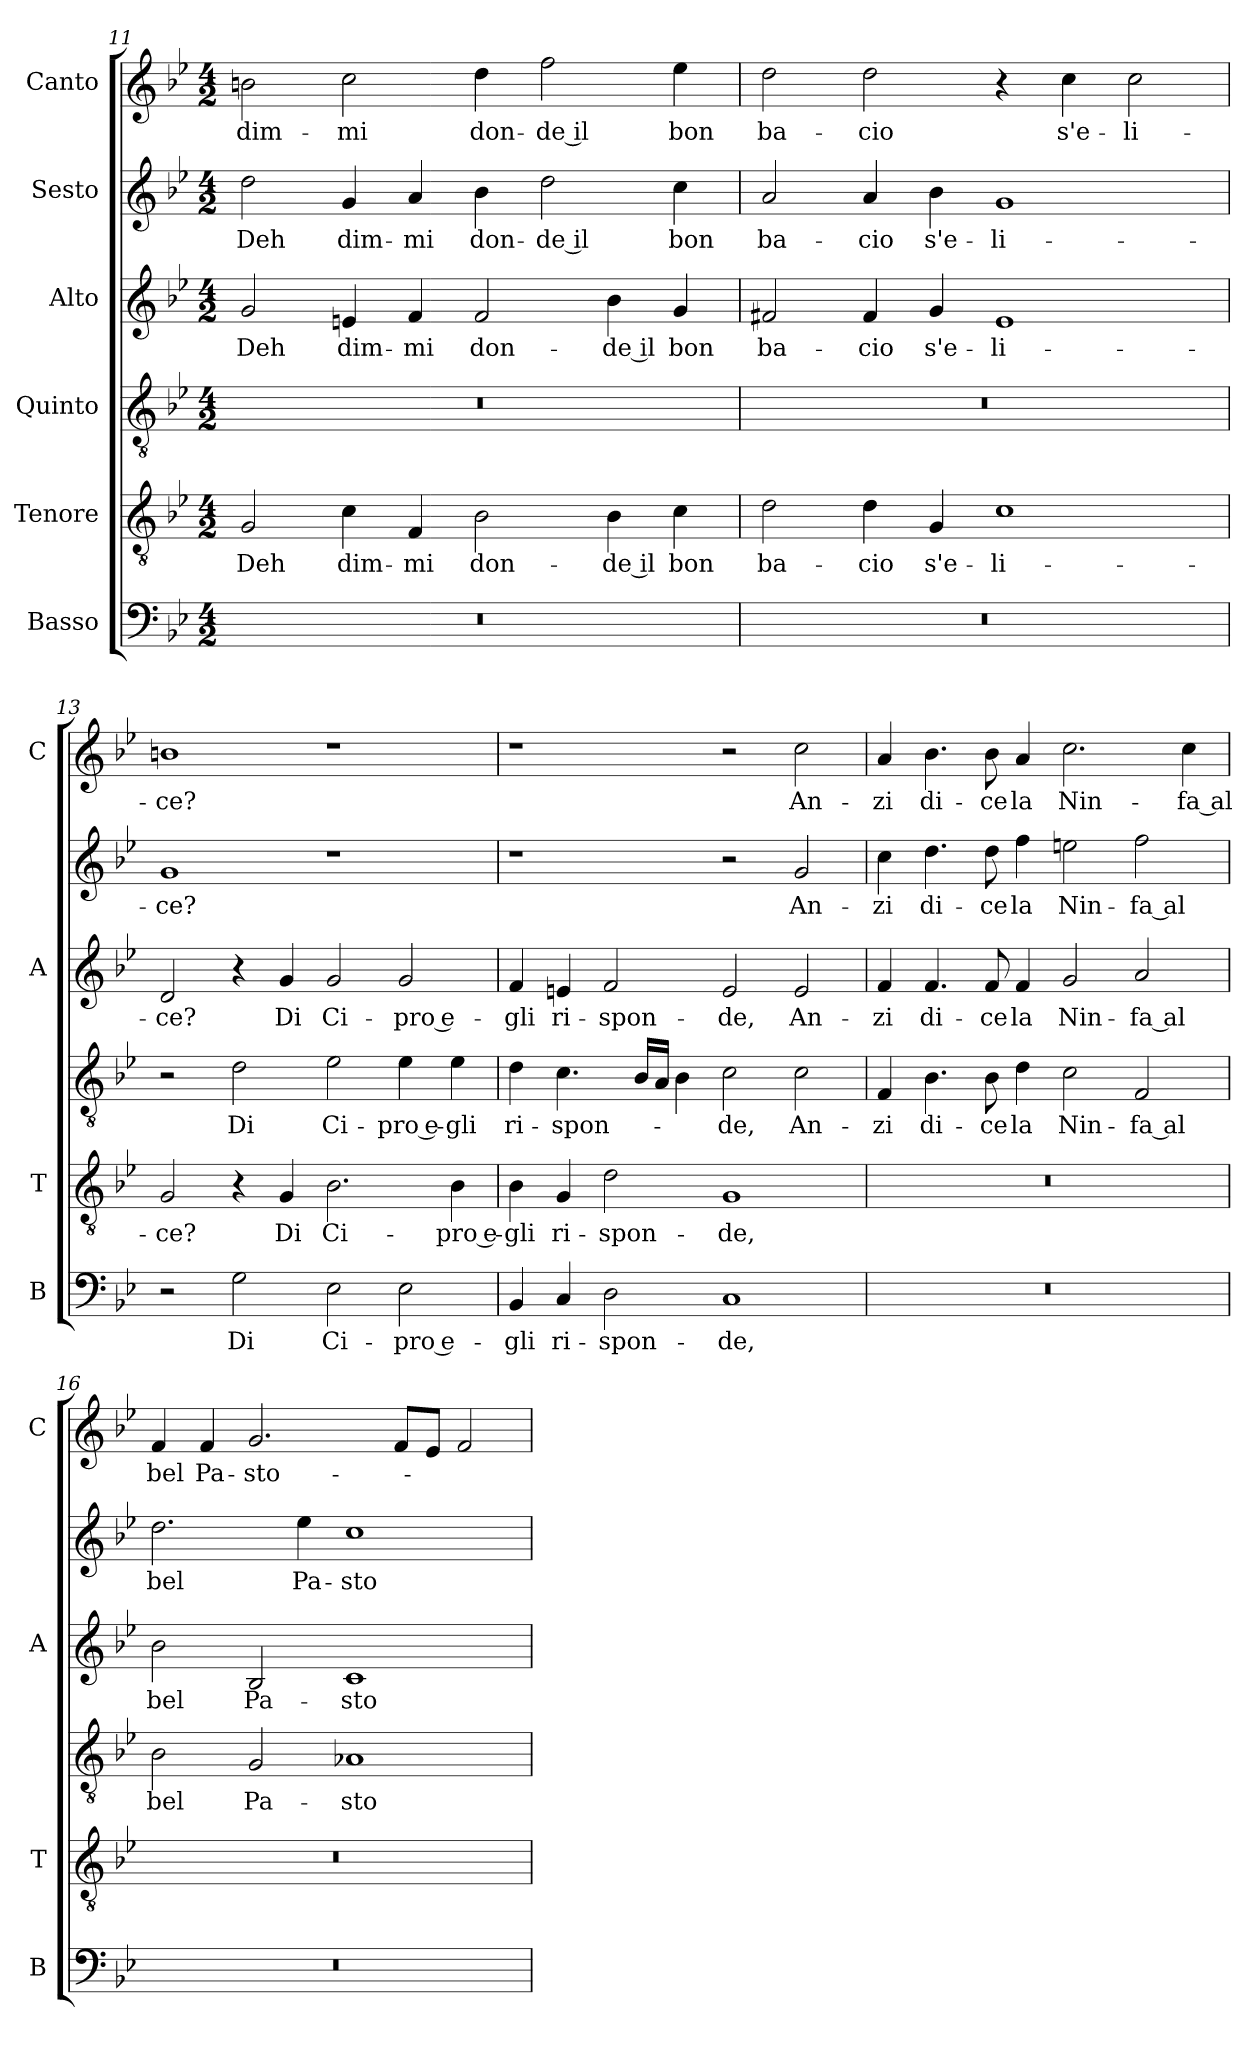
**kern	**text	**kern	**text	**kern	**text	**kern	**text	**kern	**text	**kern	**text
*part6	*part6	*part5	*part5	*part4	*part4	*part3	*part3	*part2	*part2	*part1	*part1
*staff6	*staff6	*staff5	*staff5	*staff4	*staff4	*staff3	*staff3	*staff2	*staff2	*staff1	*staff1
*I"Basso	*	*I"Tenore	*	*I"Quinto	*	*I"Alto	*	*I"Sesto	*	*I"Canto	*
*I'B	*	*I'T	*	*	*	*I'A	*	*	*	*I'C	*
*clefF4	*	*clefGv2	*	*clefGv2	*	*clefG2	*	*clefG2	*	*clefG2	*
*k[b-e-]	*	*k[b-e-]	*	*k[b-e-]	*	*k[b-e-]	*	*k[b-e-]	*	*k[b-e-]	*
*B-:	*	*B-:	*	*B-:	*	*B-:	*	*B-:	*	*B-:	*
*M4/2	*	*M4/2	*	*M4/2	*	*M4/2	*	*M4/2	*	*M4/2	*
=11	=11	=11	=11	=11	=11	=11	=11	=11	=11	=11	=11
!	!	!	!LO:LY:b	!	!	!	!LO:LY:b	!	!LO:LY:b	!	!LO:LY:b
0r	.	2G/	Deh	0r	.	2g/	Deh	2dd\	Deh	2bn\	dim-
!	!	!	!LO:LY:b	!	!	!	!LO:LY:b	!	!LO:LY:b	!	!LO:LY:b
.	.	4c\	dim-	.	.	4en/	dim-	4g/	dim-	2cc\	-mi
!	!	!	!LO:LY:b	!	!	!	!LO:LY:b	!	!LO:LY:b	!	!
.	.	4F/	-mi	.	.	4f/	-mi	4a/	-mi	.	.
!	!	!	!LO:LY:b	!	!	!	!LO:LY:b	!	!LO:LY:b	!	!LO:LY:b
.	.	2B-\	don-	.	.	2f/	don-	4b-\	don-	4dd\	don-
!	!	!	!	!	!	!	!	!	!LO:LY:b	!	!LO:LY:b
.	.	.	.	.	.	.	.	2dd\	-de il	2ff\	-de il
!	!	!	!LO:LY:b	!	!	!	!LO:LY:b	!	!	!	!
.	.	4B-\	-de il	.	.	4b-\	-de il	.	.	.	.
!	!	!	!LO:LY:b	!	!	!	!LO:LY:b	!	!LO:LY:b	!	!LO:LY:b
.	.	4c\	bon	.	.	4g/	bon	4cc\	bon	4ee-\	bon
=12	=12	=12	=12	=12	=12	=12	=12	=12	=12	=12	=12
!	!	!	!LO:LY:b	!	!	!	!LO:LY:b	!	!LO:LY:b	!	!LO:LY:b
0r	.	2d\	ba-	0r	.	2f#X/	ba-	2a/	ba-	2dd\	ba-
!	!	!	!LO:LY:b	!	!	!	!LO:LY:b	!	!LO:LY:b	!	!LO:LY:b
.	.	4d\	-cio	.	.	4f#/	-cio	4a/	-cio	2dd\	-cio
!	!	!	!LO:LY:b	!	!	!	!LO:LY:b	!	!LO:LY:b	!	!
.	.	4G/	s'e-	.	.	4g/	s'e-	4b-\	s'e-	.	.
!	!	!	!LO:LY:b	!	!	!	!LO:LY:b	!	!LO:LY:b	!	!
.	.	1c	-li-	.	.	1e-	-li-	1g	-li-	4r	.
!	!	!	!	!	!	!	!	!	!	!	!LO:LY:b
.	.	.	.	.	.	.	.	.	.	4cc\	s'e-
!	!	!	!	!	!	!	!	!	!	!	!LO:LY:b
.	.	.	.	.	.	.	.	.	.	2cc\	-li-
!!LO:LB:g=z
=13	=13	=13	=13	=13	=13	=13	=13	=13	=13	=13	=13
!	!	!	!LO:LY:b	!	!	!	!LO:LY:b	!	!LO:LY:b	!	!LO:LY:b
2r	.	2G/	-ce?	2r	.	2d/	-ce?	1g	-ce?	1bn	-ce?
!	!LO:LY:b	!	!	!	!LO:LY:b	!	!	!	!	!	!
2G\	Di	4r	.	2d\	Di	4r	.	.	.	.	.
!	!	!	!LO:LY:b	!	!	!	!LO:LY:b	!	!	!	!
.	.	4G/	Di	.	.	4g/	Di	.	.	.	.
!	!LO:LY:b	!	!LO:LY:b	!	!LO:LY:b	!	!LO:LY:b	!	!	!	!
2E-\	Ci-	2.B-\	Ci-	2e-\	Ci-	2g/	Ci-	1r	.	1r	.
!	!LO:LY:b	!	!	!	!LO:LY:b	!	!LO:LY:b	!	!	!	!
2E-\	-pro e-	.	.	4e-\	-pro e-	2g/	-pro e-	.	.	.	.
!	!	!	!LO:LY:b	!	!LO:LY:b	!	!	!	!	!	!
.	.	4B-\	-pro e-	4e-\	-gli	.	.	.	.	.	.
=14	=14	=14	=14	=14	=14	=14	=14	=14	=14	=14	=14
!	!LO:LY:b	!	!LO:LY:b	!	!LO:LY:b	!	!LO:LY:b	!	!	!	!
4BB-/	-gli	4B-\	-gli	4d\	ri-	4f/	-gli	1r	.	1r	.
!	!LO:LY:b	!	!LO:LY:b	!	!LO:LY:b	!	!LO:LY:b	!	!	!	!
4C/	ri-	4G/	ri-	4.c\	-spon-	4en/	ri-	.	.	.	.
!	!LO:LY:b	!	!LO:LY:b	!	!	!	!LO:LY:b	!	!	!	!
2D\	-spon-	2d\	-spon-	.	.	2f/	-spon-	.	.	.	.
.	.	.	.	16B-/LL	.	.	.	.	.	.	.
.	.	.	.	16A/JJ	.	.	.	.	.	.	.
.	.	.	.	4B-\	.	.	.	.	.	.	.
!	!LO:LY:b	!	!LO:LY:b	!	!LO:LY:b	!	!LO:LY:b	!	!	!	!
1C	-de,	1G	-de,	2c\	-de,	2e/	-de,	2r	.	2r	.
!	!	!	!	!	!LO:LY:b	!	!LO:LY:b	!	!LO:LY:b	!	!LO:LY:b
.	.	.	.	2c\	An-	2e/	An-	2g/	An-	2cc\	An-
=15	=15	=15	=15	=15	=15	=15	=15	=15	=15	=15	=15
!	!	!	!	!	!LO:LY:b	!	!LO:LY:b	!	!LO:LY:b	!	!LO:LY:b
0r	.	0r	.	4F/	-zi	4f/	-zi	4cc\	-zi	4a/	-zi
!	!	!	!	!	!LO:LY:b	!	!LO:LY:b	!	!LO:LY:b	!	!LO:LY:b
.	.	.	.	4.B-\	di-	4.f/	di-	4.dd\	di-	4.b-\	di-
!	!	!	!	!	!LO:LY:b	!	!LO:LY:b	!	!LO:LY:b	!	!LO:LY:b
.	.	.	.	8B-\	-ce	8f/	-ce	8dd\	-ce	8b-\	-ce
!	!	!	!	!	!LO:LY:b	!	!LO:LY:b	!	!LO:LY:b	!	!LO:LY:b
.	.	.	.	4d\	la	4f/	la	4ff\	la	4a/	la
!	!	!	!	!	!LO:LY:b	!	!LO:LY:b	!	!LO:LY:b	!	!LO:LY:b
.	.	.	.	2c\	Nin-	2g/	Nin-	2een\	Nin-	2.cc\	Nin-
!	!	!	!	!	!LO:LY:b	!	!LO:LY:b	!	!LO:LY:b	!	!
.	.	.	.	2F/	-fa al	2a/	-fa al	2ff\	-fa al	.	.
!	!	!	!	!	!	!	!	!	!	!	!LO:LY:b
.	.	.	.	.	.	.	.	.	.	4cc\	-fa al
=16	=16	=16	=16	=16	=16	=16	=16	=16	=16	=16	=16
!	!	!	!	!	!LO:LY:b	!	!LO:LY:b	!	!LO:LY:b	!	!LO:LY:b
0r	.	0r	.	2B-\	bel	2b-\	bel	2.dd\	bel	4f/	bel
!	!	!	!	!	!	!	!	!	!	!	!LO:LY:b
.	.	.	.	.	.	.	.	.	.	4f/	Pa-
!	!	!	!	!	!LO:LY:b	!	!LO:LY:b	!	!	!	!LO:LY:b
.	.	.	.	2G/	Pa-	2B-/	Pa-	.	.	2.g/	-sto-
!	!	!	!	!	!	!	!	!	!LO:LY:b	!	!
.	.	.	.	.	.	.	.	4ee-\	Pa-	.	.
!	!	!	!	!	!LO:LY:b	!	!LO:LY:b	!	!LO:LY:b	!	!
.	.	.	.	1A-X	-sto-	1c	-sto-	1cc	-sto-	.	.
.	.	.	.	.	.	.	.	.	.	8f/L	.
.	.	.	.	.	.	.	.	.	.	8e-/J	.
.	.	.	.	.	.	.	.	.	.	2f/	.
=	=	=	=	=	=	=	=	=	=	=	=
*-	*-	*-	*-	*-	*-	*-	*-	*-	*-	*-	*-
